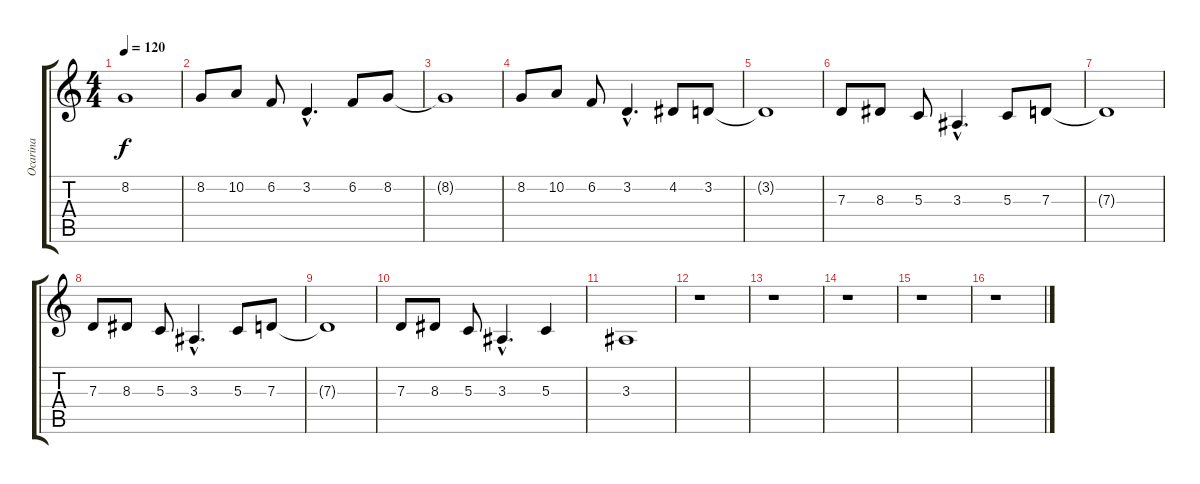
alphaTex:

\track ("Ocarina" "Ocarina") {instrument ocarina}
\staff {score tabs}
\tuning (E4 B3 G3 D3 A2 E2) {hide}
\ts (4 4)
\tempo 120
\clef g2
\ks c
8.2.1{dy f} |
8.2.8 10.2.8 6.2.8 3.2{hac}.4{d} 6.2.8 8.2.8 |
8.2{t}.1 |
8.2.8 10.2.8 6.2.8 3.2{hac}.4{d} 4.2.8 3.2.8 |
3.2{t}.1 |
7.3.8 8.3.8 5.3.8 3.3{hac}.4{d} 5.3.8 7.3.8 |
7.3{t}.1 |
7.3.8 8.3.8 5.3.8 3.3{hac}.4{d} 5.3.8 7.3.8 |
7.3{t}.1 |
7.3.8 8.3.8 5.3.8 3.3{hac}.4{d} 5.3.4 |
3.3.1 |
r.1 |
r.1 |
r.1 |
r.1 |
r.1
